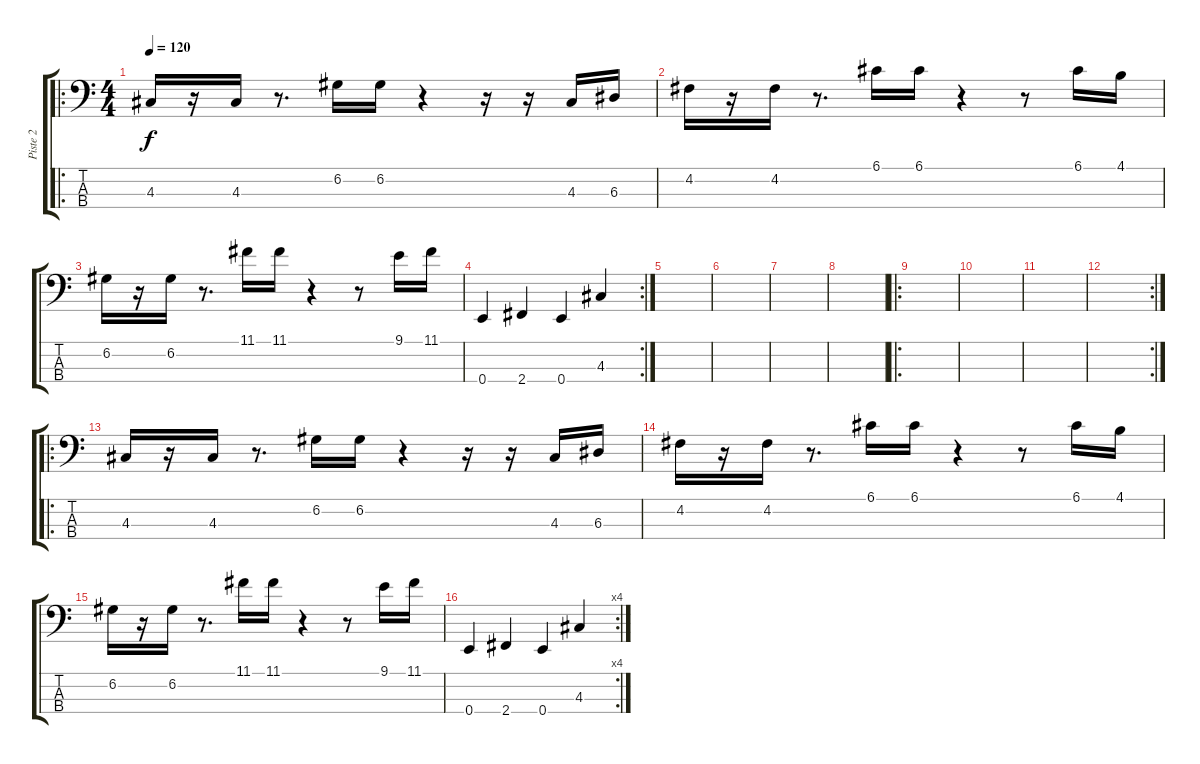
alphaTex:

\track ("Piste 2" "Piste 2") {instrument electricbassfinger}
\staff {score tabs}
\tuning (G2 D2 A1 E1) {hide}
\ro
\ts (4 4)
\tempo 120
\clef f4
\ks c
4.3.16{dy f} r.16 4.3.16 r.8{d} 6.2.16 6.2.16 r.4 r.16 r.16 4.3.16 6.3.16 |
4.2.16 r.16 4.2.16 r.8{d} 6.1.16 6.1.16 r.4 r.8 6.1.16 4.1.16 |
6.2.16 r.16 6.2.16 r.8{d} 11.1.16 11.1.16 r.4 r.8 9.1.16 11.1.16 |
\rc 2
0.4.4 2.4.4 0.4.4 4.3.4 |
|
|
|
|
\ro
|
|
|
\rc 2
|
\ro
4.3.16 r.16 4.3.16 r.8{d} 6.2.16 6.2.16 r.4 r.16 r.16 4.3.16 6.3.16 |
4.2.16 r.16 4.2.16 r.8{d} 6.1.16 6.1.16 r.4 r.8 6.1.16 4.1.16 |
6.2.16 r.16 6.2.16 r.8{d} 11.1.16 11.1.16 r.4 r.8 9.1.16 11.1.16 |
\rc 4
0.4.4 2.4.4 0.4.4 4.3.4
